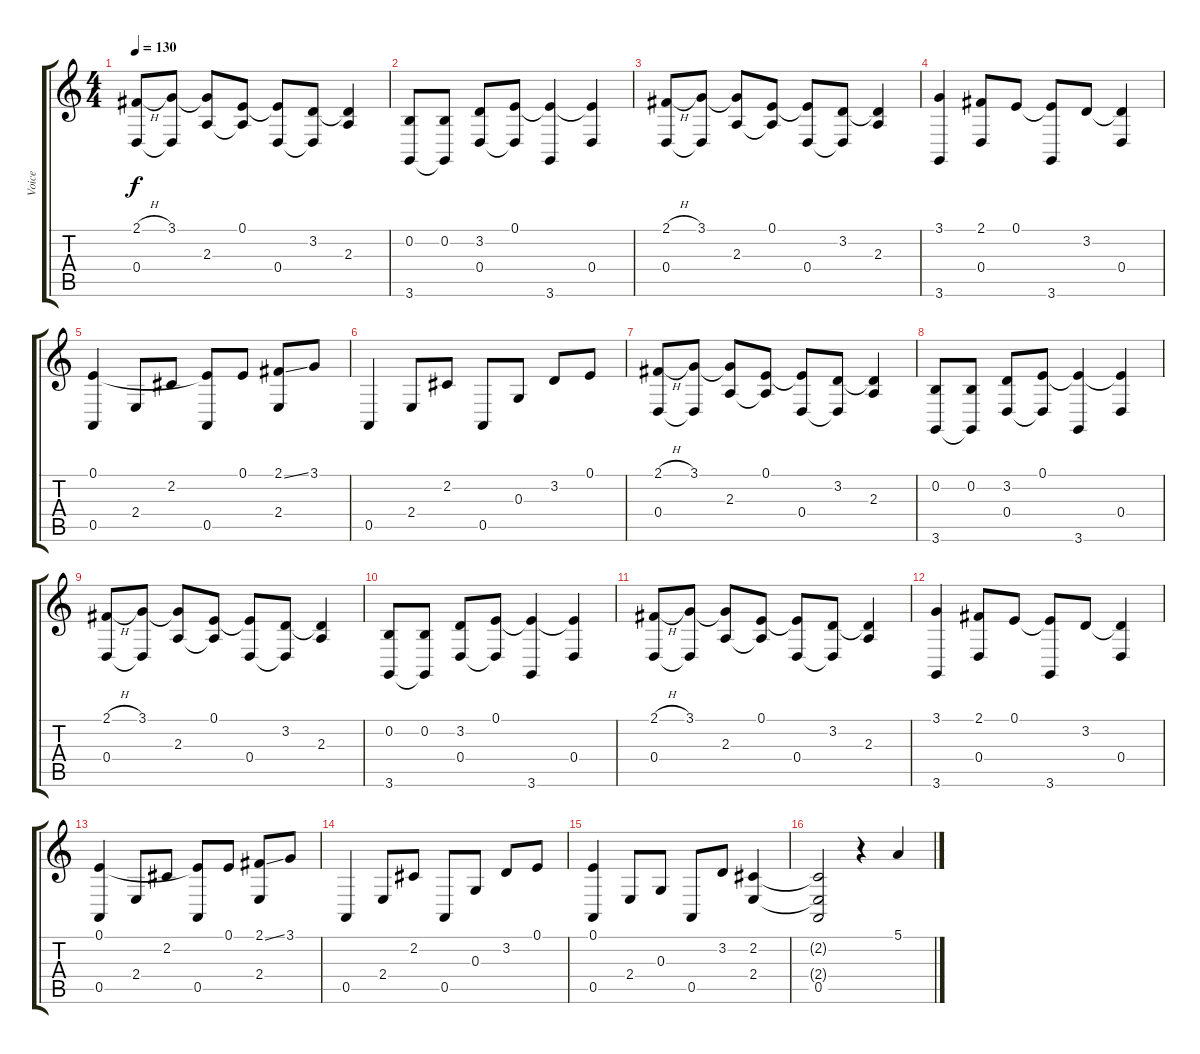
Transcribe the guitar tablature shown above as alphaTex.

\track ("Voice" "Voice") {instrument voiceoohs}
\staff {score tabs}
\tuning (E4 B3 G3 D3 A2 E2) {hide}
\ts (4 4)
\tempo 130
\clef g2
\ks c
(2.1{h} 0.4).8{dy f} (3.1 0.4{t}).8 (3.1{t} 2.3).8 (0.1 2.3{t}).8 (0.1{t} 0.4).8 (3.2 0.4{t}).8 (3.2{t} 2.3).4 |
(0.2 3.6).8 (0.2 3.6{t}).8 (3.2 0.4).8 (0.1 0.4{t}).8 (0.1{t} 3.6).4 (0.1{t} 0.4).4 |
(2.1{h} 0.4).8 (3.1 0.4{t}).8 (3.1{t} 2.3).8 (0.1 2.3{t}).8 (0.1{t} 0.4).8 (3.2 0.4{t}).8 (3.2{t} 2.3).4 |
(3.1 3.6).4 (2.1 0.4).8 0.1.8 (0.1{t} 3.6).8 3.2.8 (3.2{t} 0.4).4 |
(0.1 0.5).4 2.4.8 2.2.8 (0.1{t} 0.5).8 0.1.8 (2.1{ss} 2.4).8 3.1.8 |
0.5.4 2.4.8 2.2.8 0.5.8 0.3.8 3.2.8 0.1.8 |
(2.1{h} 0.4).8 (3.1 0.4{t}).8 (3.1{t} 2.3).8 (0.1 2.3{t}).8 (0.1{t} 0.4).8 (3.2 0.4{t}).8 (3.2{t} 2.3).4 |
(0.2 3.6).8 (0.2 3.6{t}).8 (3.2 0.4).8 (0.1 0.4{t}).8 (0.1{t} 3.6).4 (0.1{t} 0.4).4 |
(2.1{h} 0.4).8 (3.1 0.4{t}).8 (3.1{t} 2.3).8 (0.1 2.3{t}).8 (0.1{t} 0.4).8 (3.2 0.4{t}).8 (3.2{t} 2.3).4 |
(0.2 3.6).8 (0.2 3.6{t}).8 (3.2 0.4).8 (0.1 0.4{t}).8 (0.1{t} 3.6).4 (0.1{t} 0.4).4 |
(2.1{h} 0.4).8 (3.1 0.4{t}).8 (3.1{t} 2.3).8 (0.1 2.3{t}).8 (0.1{t} 0.4).8 (3.2 0.4{t}).8 (3.2{t} 2.3).4 |
(3.1 3.6).4 (2.1 0.4).8 0.1.8 (0.1{t} 3.6).8 3.2.8 (3.2{t} 0.4).4 |
(0.1 0.5).4 2.4.8 2.2.8 (0.1{t} 0.5).8 0.1.8 (2.1{ss} 2.4).8 3.1.8 |
0.5.4 2.4.8 2.2.8 0.5.8 0.3.8 3.2.8 0.1.8 |
(0.1 0.5).4 2.4.8 0.3.8 0.5.8 3.2.8 (2.2 2.4).4 |
\section ("" "")
(2.2{t} 2.4{t} 0.5).2 r.4 5.1.4
